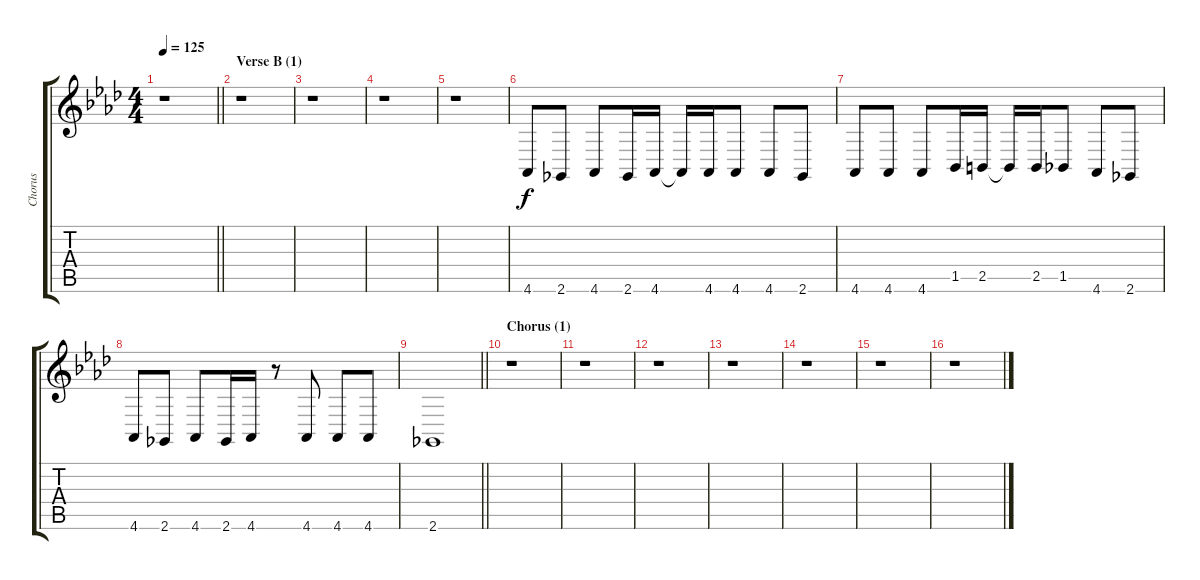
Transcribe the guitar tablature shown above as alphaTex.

\track ("Chorus" "Chorus") {instrument sopranosax}
\staff {score tabs}
\tuning (E4 B3 G3 D3 A2 E2) {hide}
\ts (4 4)
\tempo 125
\clef g2
\barLineRight lightlight
\ks ab
r.1{dy f} |
\section ("" "Verse B (1)")
r.1 |
r.1 |
r.1 |
r.1 |
4.6.8 2.6.8 4.6.8 2.6.16 4.6.16 4.6{t}.16 4.6.16 4.6.8 4.6.8 2.6.8 |
4.6.8 4.6.8 4.6.8 1.5.16 2.5.16 2.5{t}.16 2.5.16 1.5.8 4.6.8 2.6.8 |
4.6.8 2.6.8 4.6.8 2.6.16 4.6.16 r.8 4.6.8 4.6.8 4.6.8 |
\barLineRight lightlight
2.6.1 |
\section ("" "Chorus (1)")
r.1 |
r.1 |
r.1 |
r.1 |
r.1 |
r.1 |
r.1
